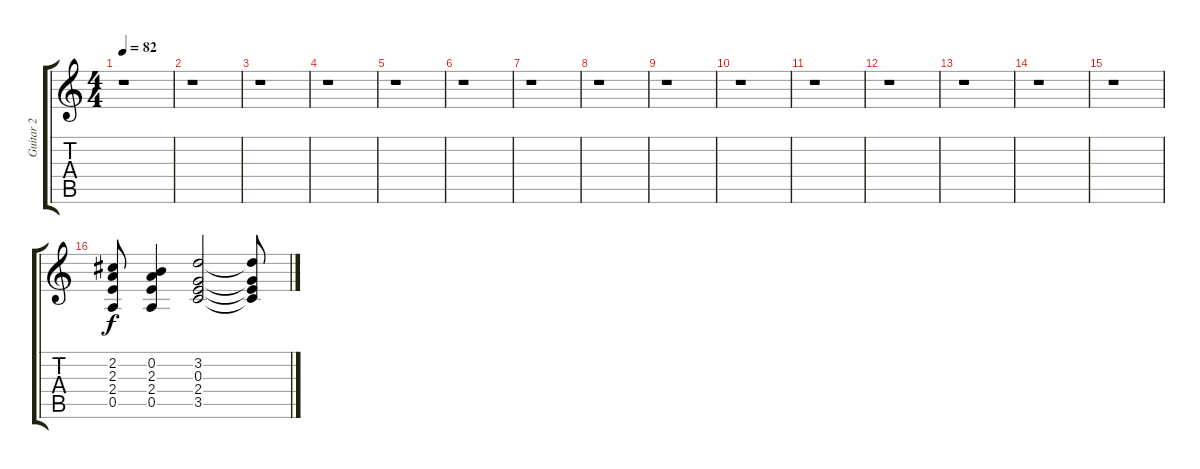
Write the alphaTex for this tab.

\track ("Guitar 2" "Guitar 2") {instrument electricguitarjazz}
\staff {score tabs}
\tuning (E4 B3 G3 D3 A2 E2) {hide}
\ts (4 4)
\tempo 82
\clef g2
\ks c
r.1{dy f} |
r.1 |
r.1 |
r.1 |
r.1 |
r.1 |
r.1 |
r.1 |
r.1 |
r.1 |
r.1 |
r.1 |
r.1 |
r.1 |
r.1 |
(2.2 2.3 2.4 0.5).8{volume 9 instrument acousticguitarsteel} (0.2 2.3 2.4 0.5).4 (3.2 0.3 2.4 3.5).2 (3.2{t} 0.3{t} 2.4{t} 3.5{t}).8
